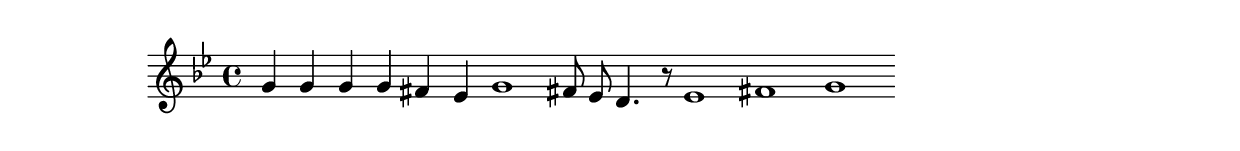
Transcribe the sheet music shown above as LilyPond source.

%% Do not edit this file; it is auto-generated from input/new
%% This file is in the public domain.
\version "2.11.64"

\header {
  texidoces = "
Para las improvisaciones o @emph{taqasim} que son libres durante unos
momentos, se puede omitir la indicación de compás y se puede usar
@code{\cadenzaOn}.  Podría ser necesario ajustar el estilo de
alteraciones accidentales, porque la ausencia de líneas divisorias
hará que la alteración aparezca una sola vez.  He aquí un ejemplo de
cómo podría ser el comienzo de una improvisación @emph{hijaz}:

"
doctitlees = "Improvisación de música árabe"

  lsrtags = "world-music"
  texidoc = "For improvisations or @emph{taqasim} which are
temporarily free, the time signature can be omitted and
@code{\cadenzaOn} can be used.  Adjusting the accidental style
might be required, since the absence of bar lines will cause the
accidental to be marked only once.  Here is an example of what
could be the start of a @emph{hijaz} improvisation:"
doctitle = "Arabic improvisation"
} % begin verbatim


\include "arabic.ly"

\relative sol' {
  \key re \kurd
  #(set-accidental-style 'forget)
  \cadenzaOn
  sol4 sol sol sol fad mib sol1 fad8 mib re4. r8 mib1 fad sol
}
